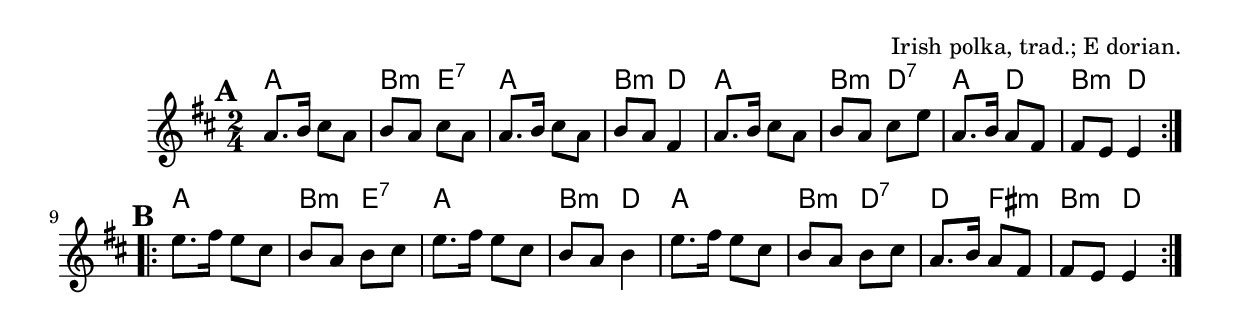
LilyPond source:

\version "2.18.2"
\include "util.ly"

\tocItem \markup "The Britches Full of Stitches"

\score {
  <<
    \relative a' {
      \time 2/4
      \key e \dorian

      \repeat volta 2 {
        \mark \default
        a8. b16 cis8 a |
        b8 a cis a |
        a8. b16 cis8 a |
        b8 a fis4 |

        a8. b16 cis8 a |
        b8 a cis e |
        a,8. b16 a8 fis |
        fis8 e e4 |
      }
      \break

      \repeat volta 2 {
        \mark \default
        e'8. fis16 e8 cis |
        b8 a b cis |
        e8. fis16 e8 cis |
        b8 a b4 |

        e8. fis16 e8 cis |
        b8 a b cis |
        a8. b16 a8 fis |
        fis8 e e4 |
      }
    }

    \chords {
      \time 2/4
      \repeat volta 2 {
        a2 | b4:m e4:7 | a2 | b4:m d4 |
        a2 | b4:m d4:7 | a4 d4 | b4:m d4 |
      }
      \repeat volta 2 {
        a2 | b4:m e4:7 | a2 | b4:m d4 |
        a2 | b4:m d4:7 | d4 fis4:m | b4:m d4 |
      }
    }
  >>

  \header {
    title = "The Britches Full of Stitches"
    opus = "Irish polka, trad.; E dorian."
  }
}